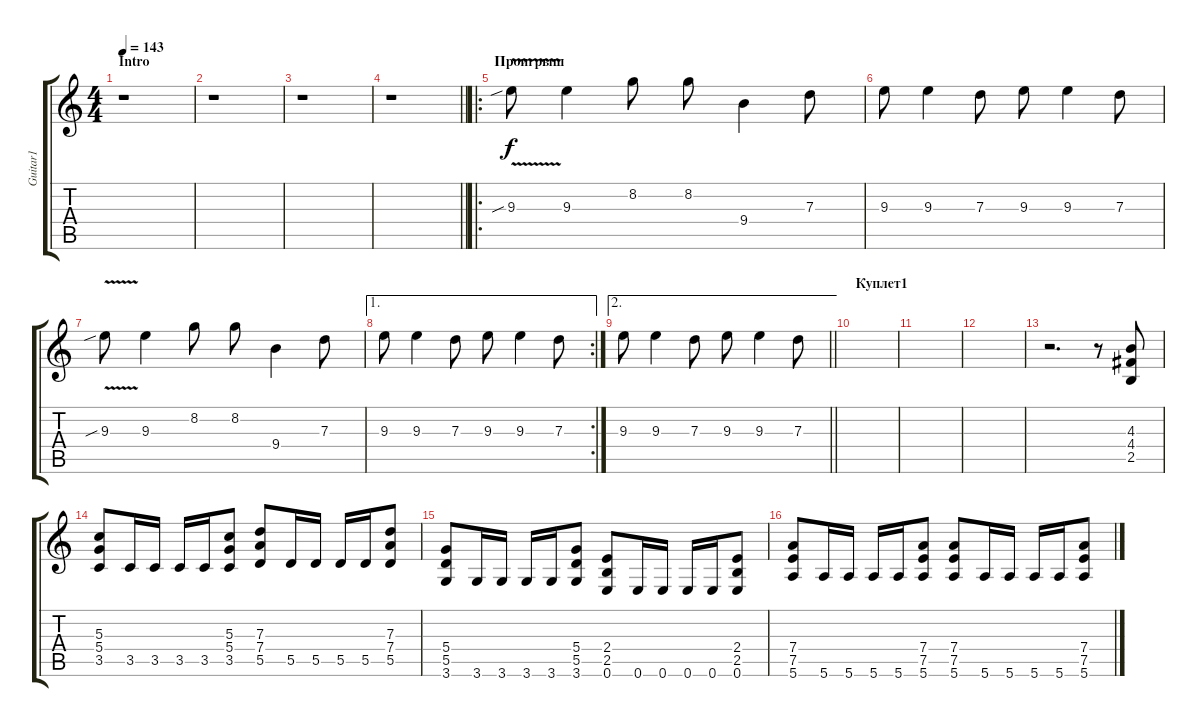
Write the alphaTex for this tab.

\track ("Guitar1" "Guitar1") {instrument overdrivenguitar}
\staff {score tabs}
\tuning (E4 B3 G3 D3 A2 E2) {hide}
\ts (4 4)
\section ("" "Intro")
\tempo 143
\clef g2
\ks c
r.1{dy f instrument overdrivenguitar} |
r.1 |
r.1 |
\barLineRight lightlight
r.1 |
\ro
\section ("" "Проигрыш")
9.3{v sib}.8 9.3.4 8.2.8 8.2.8 9.4.4 7.3.8 |
9.3.8 9.3.4 7.3.8 9.3.8 9.3.4 7.3.8 |
9.3{v sib}.8 9.3.4 8.2.8 8.2.8 9.4.4 7.3.8 |
\ae 1
\rc 2
9.3.8 9.3.4 7.3.8 9.3.8 9.3.4 7.3.8 |
\ae 2
\barLineRight lightlight
9.3.8 9.3.4 7.3.8 9.3.8 9.3.4 7.3.8 |
\section ("" "Куплет1")
|
|
|
r.2{d} r.8 (4.3 4.4 2.5).8 |
(5.3 5.4 3.5).8 3.5.16 3.5.16 3.5.16 3.5.16 (5.3 5.4 3.5).8 (7.3 7.4 5.5).8 5.5.16 5.5.16 5.5.16 5.5.16 (7.3 7.4 5.5).8 |
(5.4 5.5 3.6).8 3.6.16 3.6.16 3.6.16 3.6.16 (5.4 5.5 3.6).8 (2.4 2.5 0.6).8 0.6.16 0.6.16 0.6.16 0.6.16 (2.4 2.5 0.6).8 |
(7.4 7.5 5.6).8 5.6.16 5.6.16 5.6.16 5.6.16 (7.4 7.5 5.6).8 (7.4 7.5 5.6).8 5.6.16 5.6.16 5.6.16 5.6.16 (7.4 7.5 5.6).8
